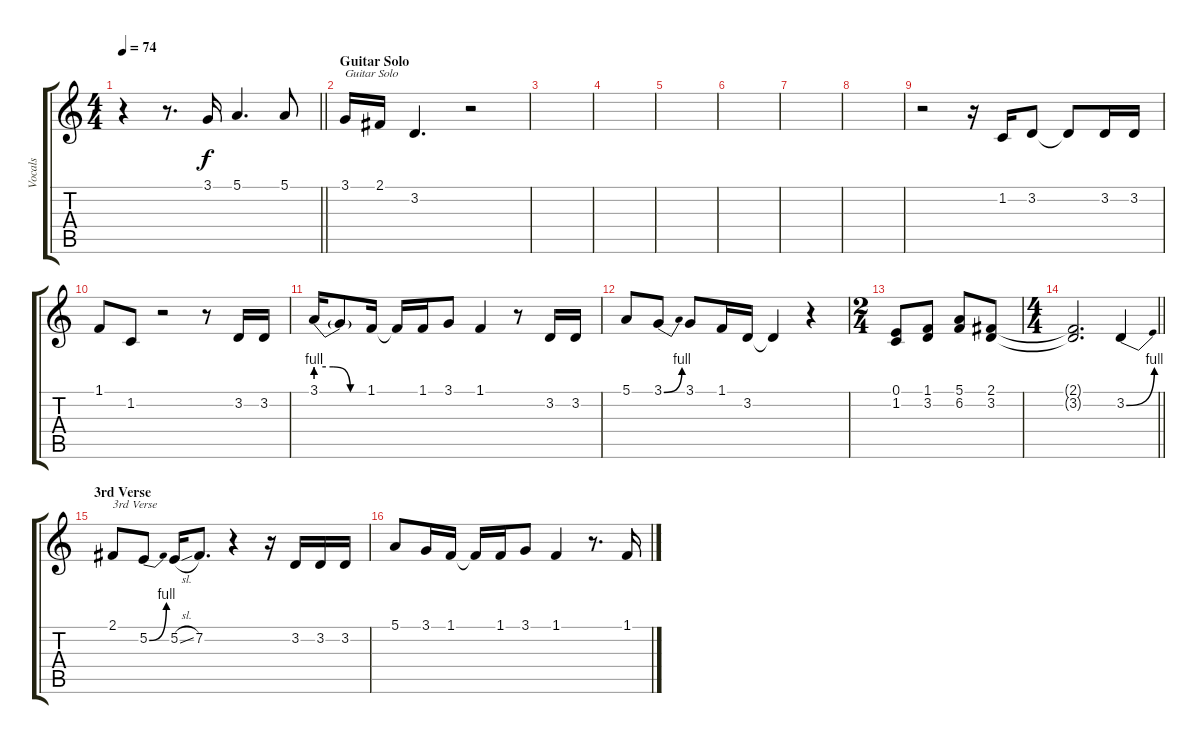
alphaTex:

\track ("Vocals" "Vocals") {instrument tenorsax}
\staff {score tabs}
\tuning (E4 B3 G3 D3 A2 E2) {hide}
\ts (4 4)
\tempo 74
\clef g2
\barLineRight lightlight
\ks c
r.4{dy f} r.8{d} 3.1.16 5.1.4{d} 5.1.8 |
\section ("" "Guitar Solo")
3.1.16{txt "Guitar Solo"} 2.1.16 3.2.4{d} r.2 |
|
|
|
|
|
|
r.2 r.16 1.2.16 3.2.8 3.2{t}.8 3.2.16 3.2.16 |
1.1.8 1.2.8 r.2 r.8 3.2.16 3.2.16 |
3.1{be (custom 0 4 20 4 40 0 60 0)}.16 3.1{t}.8 1.1.16 1.1{t}.16 1.1.16 3.1.8 1.1.4 r.8 3.2.16 3.2.16 |
5.1.8 3.1{be (bend 0 0 60 4)}.8 3.1.8 1.1.16 3.2.16 3.2{t}.4 r.4 |
\ts (2 4)
(0.1 1.2).8 (1.1 3.2).8 (5.1 6.2).8 (2.1 3.2).8 |
\ts (4 4)
\barLineRight lightlight
(2.1{t} 3.2{t}).2{d} 3.2{be (bend 0 0 60 4)}.4 |
\section ("" "3rd Verse")
2.1.8{txt "3rd Verse"} 5.2{be (bend 0 0 60 4)}.8 5.2{sl}.16 7.2.8{d} r.4 r.16 3.2.16 3.2.16 3.2.16 |
5.1.8 3.1.16 1.1.16 1.1{t}.16 1.1.16 3.1.8 1.1.4 r.8{d} 1.1.16
